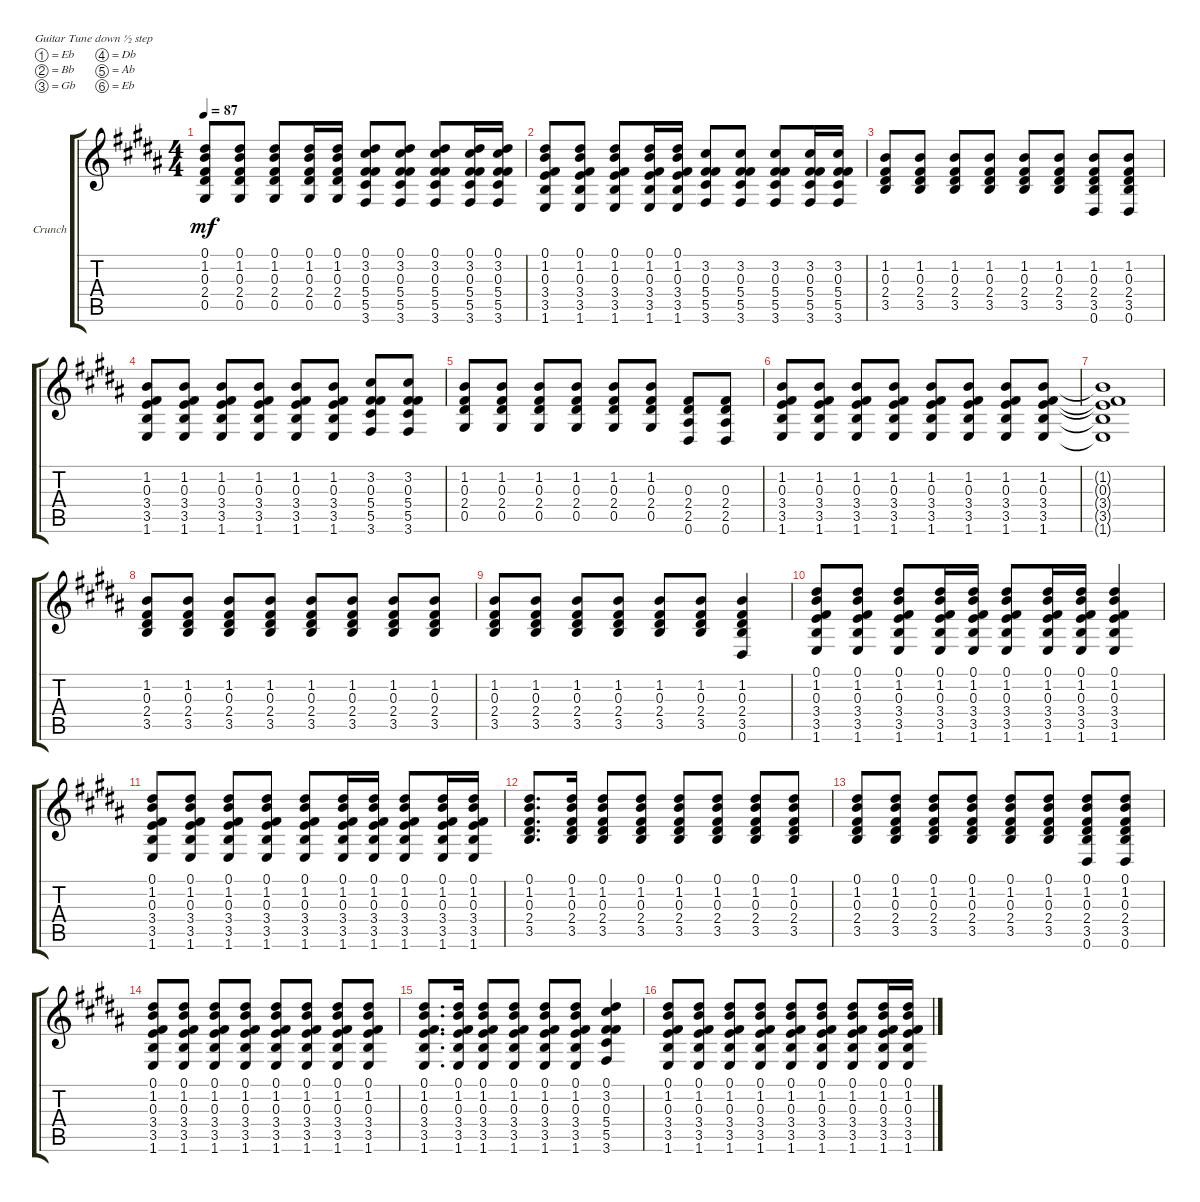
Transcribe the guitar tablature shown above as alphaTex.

\bracketExtendMode groupsimilarinstruments
\firstSystemTrackNameOrientation horizontal
\otherSystemsTrackNameOrientation horizontal
\track ("E-Guitar (Crunch)(Rhythm)" "Crunch") {multiBarRest instrument distortionguitar}
\staff {score tabs}
\tuning (Eb4 Bb3 Gb3 Db3 Ab2 Eb2)
\ts (4 4)
\tempo 87
\clef g2
\ks b
(0.1 1.2 0.3 2.4 0.5).8{dy mf} (0.1 1.2 0.3 2.4 0.5).8 (0.1 1.2 0.3 2.4 0.5).8 (0.1 1.2 0.3 2.4 0.5).16 (0.1 1.2 0.3 2.4 0.5).16 (3.6 5.5 5.4 0.3 3.2 0.1).8 (3.6 5.5 5.4 0.3 3.2 0.1).8 (3.6 5.5 5.4 0.3 3.2 0.1).8 (3.6 5.5 5.4 0.3 3.2 0.1).16 (3.6 5.5 5.4 0.3 3.2 0.1).16 |
(0.1 1.2 0.3 3.4 3.5 1.6).8 (0.1 1.2 0.3 3.4 3.5 1.6).8 (0.1 1.2 0.3 3.4 3.5 1.6).8 (0.1 1.2 0.3 3.4 3.5 1.6).16 (0.1 1.2 0.3 3.4 3.5 1.6).16 (3.6 5.5 5.4 0.3 3.2).8 (3.6 5.5 5.4 0.3 3.2).8 (3.6 5.5 5.4 0.3 3.2).8 (3.6 5.5 5.4 0.3 3.2).16 (3.6 5.5 5.4 0.3 3.2).16 |
(1.2 0.3 2.4 3.5).8 (1.2 0.3 2.4 3.5).8 (1.2 0.3 2.4 3.5).8 (1.2 0.3 2.4 3.5).8 (1.2 0.3 2.4 3.5).8 (1.2 0.3 2.4 3.5).8 (1.2 0.3 2.4 3.5 0.6).8 (1.2 0.3 2.4 3.5 0.6).8 |
(1.6 3.5 3.4 0.3 1.2).8 (1.6 3.5 3.4 0.3 1.2).8 (1.6 3.5 3.4 0.3 1.2).8 (1.6 3.5 3.4 0.3 1.2).8 (1.6 3.5 3.4 0.3 1.2).8 (1.6 3.5 3.4 0.3 1.2).8 (3.6 5.5 5.4 0.3 3.2).8 (3.6 5.5 5.4 0.3 3.2).8 |
(1.2 0.3 2.4 0.5).8 (1.2 0.3 2.4 0.5).8 (1.2 0.3 2.4 0.5).8 (1.2 0.3 2.4 0.5).8 (1.2 0.3 2.4 0.5).8 (1.2 0.3 2.4 0.5).8 (0.6 2.5 2.4 0.3).8 (0.6 2.5 2.4 0.3).8 |
(1.2 0.3 3.4 3.5 1.6).8 (1.2 0.3 3.4 3.5 1.6).8 (1.2 0.3 3.4 3.5 1.6).8 (1.2 0.3 3.4 3.5 1.6).8 (1.2 0.3 3.4 3.5 1.6).8 (1.2 0.3 3.4 3.5 1.6).8 (1.2 0.3 3.4 3.5 1.6).8 (1.2 0.3 3.4 3.5 1.6).8 |
(1.2{t} 0.3{t} 3.4{t} 3.5{t} 1.6{t}).1 |
(1.2 0.3 2.4 3.5).8 (1.2 0.3 2.4 3.5).8 (1.2 0.3 2.4 3.5).8 (1.2 0.3 2.4 3.5).8 (1.2 0.3 2.4 3.5).8 (1.2 0.3 2.4 3.5).8 (1.2 0.3 2.4 3.5).8 (1.2 0.3 2.4 3.5).8 |
(1.2 0.3 2.4 3.5).8 (1.2 0.3 2.4 3.5).8 (1.2 0.3 2.4 3.5).8 (1.2 0.3 2.4 3.5).8 (1.2 0.3 2.4 3.5).8 (1.2 0.3 2.4 3.5).8 (1.2 0.3 2.4 3.5 0.6).4 |
(1.6 3.5 3.4 0.3 1.2 0.1).8 (1.6 3.5 3.4 0.3 1.2 0.1).8 (1.6 3.5 3.4 0.3 1.2 0.1).8 (1.6 3.5 3.4 0.3 1.2 0.1).16 (0.1 1.6 3.5 3.4 0.3 1.2).16 (0.1 1.6 3.5 3.4 0.3 1.2).8 (0.1 1.6 3.5 3.4 0.3 1.2).16 (0.1 1.6 3.5 3.4 0.3 1.2).16 (0.1 1.6 3.5 3.4 0.3 1.2).4 |
(0.1 1.6 3.5 3.4 0.3 1.2).8 (0.1 1.6 3.5 3.4 0.3 1.2).8 (0.1 1.6 3.5 3.4 0.3 1.2).8 (0.1 1.6 3.5 3.4 0.3 1.2).8 (0.1 1.6 3.5 3.4 0.3 1.2).8 (0.1 1.6 3.5 3.4 0.3 1.2).16 (0.1 1.6 3.5 3.4 0.3 1.2).16 (0.1 1.6 3.5 3.4 0.3 1.2).8 (0.1 1.6 3.5 3.4 0.3 1.2).16 (0.1 1.6 3.5 3.4 0.3 1.2).16 |
(1.2 0.3 2.4 3.5 0.1).8{d} (1.2 0.3 2.4 3.5 0.1).16 (1.2 0.3 2.4 3.5 0.1).8 (1.2 0.3 2.4 3.5 0.1).8 (1.2 0.3 2.4 3.5 0.1).8 (1.2 0.3 2.4 3.5 0.1).8 (1.2 0.3 2.4 3.5 0.1).8 (1.2 0.3 2.4 3.5 0.1).8 |
(1.2 0.3 2.4 3.5 0.1).8 (1.2 0.3 2.4 3.5 0.1).8 (1.2 0.3 2.4 3.5 0.1).8 (1.2 0.3 2.4 3.5 0.1).8 (1.2 0.3 2.4 3.5 0.1).8 (1.2 0.3 2.4 3.5 0.1).8 (1.2 0.3 2.4 3.5 0.6 0.1).8 (1.2 0.3 2.4 3.5 0.6 0.1).8 |
(0.1 1.6 3.5 3.4 0.3 1.2).8 (0.1 1.6 3.5 3.4 0.3 1.2).8 (0.1 1.6 3.5 3.4 0.3 1.2).8 (0.1 1.6 3.5 3.4 0.3 1.2).8 (0.1 1.6 3.5 3.4 0.3 1.2).8 (0.1 1.6 3.5 3.4 0.3 1.2).8 (0.1 1.6 3.5 3.4 0.3 1.2).8 (0.1 1.6 3.5 3.4 0.3 1.2).8 |
(0.1 1.6 3.5 3.4 0.3 1.2).8{d} (0.1 1.6 3.5 3.4 0.3 1.2).16 (0.1 1.6 3.5 3.4 0.3 1.2).8 (0.1 1.6 3.5 3.4 0.3 1.2).8 (0.1 1.6 3.5 3.4 0.3 1.2).8 (0.1 1.6 3.5 3.4 0.3 1.2).8 (0.1 3.6 5.5 5.4 0.3 3.2).4 |
(0.1 1.6 3.5 3.4 0.3 1.2).8 (0.1 1.6 3.5 3.4 0.3 1.2).8 (0.1 1.6 3.5 3.4 0.3 1.2).8 (0.1 1.6 3.5 3.4 0.3 1.2).8 (0.1 1.6 3.5 3.4 0.3 1.2).8 (0.1 1.6 3.5 3.4 0.3 1.2).8 (0.1 1.6 3.5 3.4 0.3 1.2).8 (0.1 1.6 3.5 3.4 0.3 1.2).16 (0.1 1.6 3.5 3.4 0.3 1.2).16
